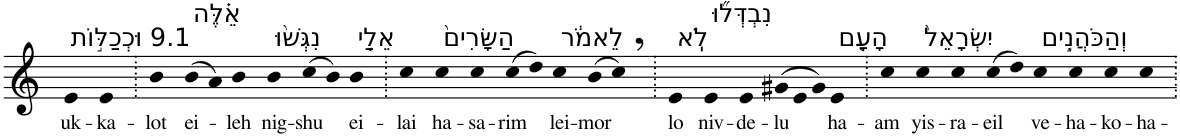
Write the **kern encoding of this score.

**kern	**text
*part1	*part1
*staff1	*staff1
*I"Piano	*
*I'Pno	*
*clefG2	*
*k[]	*
=1	=1
!LO:TX:a:t=9.1 וּכְכַלּ֣וֹת	!
!	!LO:LY:b
4e	uk-
!	!LO:LY:b
4e	-ka-
=2.	=2.
!	!LO:LY:b
4b	-lot
!LO:TX:a:t=אֵ֗לֶּה	!
!	!LO:LY:b
(>8b	ei-
8a)	.
!	!LO:LY:b
4b	-leh
!LO:TX:a:t=נִגְּשׁ֨וּ	!
!	!LO:LY:b
4b	nig-
!	!LO:LY:b
(>8cc	-shu
8b)	.
!LO:TX:a:t=אֵלַ֤י	!
!	!LO:LY:b
4b	ei-
=3.	=3.
!	!LO:LY:b
4cc	-lai
!LO:TX:a:t=הַשָּׂרִים֙	!
!	!LO:LY:b
4cc	ha-
!	!LO:LY:b
4cc	-sa-
!	!LO:LY:b
(>8cc	-rim
8dd)	.
!LO:TX:a:t=לֵאמֹ֔ר	!
!	!LO:LY:b
4cc	lei-
!	!LO:LY:b
(>8b	-mor
8cc,)	.
=4.	=4.
!LO:TX:a:t=לֹֽא	!
!	!LO:LY:b
4e	lo
!LO:TX:a:t=נִבְדְּל֞וּ	!
!	!LO:LY:b
4e	niv-
!	!LO:LY:b
4e	-de-
*Xtuplet	*
!	!LO:LY:b
(>12g#X	-lu
12e	.
12g#)	.
!LO:TX:a:t=הָעָ֤ם	!
!	!LO:LY:b
4e	ha-
=5.	=5.
!	!LO:LY:b
4cc	-am
!LO:TX:a:t=יִשְׂרָאֵל֙	!
!	!LO:LY:b
4cc	yis-
!	!LO:LY:b
4cc	-ra-
!	!LO:LY:b
(>8cc	-eil
8dd)	.
!LO:TX:a:t=וְהַכֹּהֲנִ֣ים	!
!	!LO:LY:b
4cc	ve-
!	!LO:LY:b
4cc	-ha-
!	!LO:LY:b
4cc	-ko-
!	!LO:LY:b
4cc	-ha-
=.	=.
*-	*-
